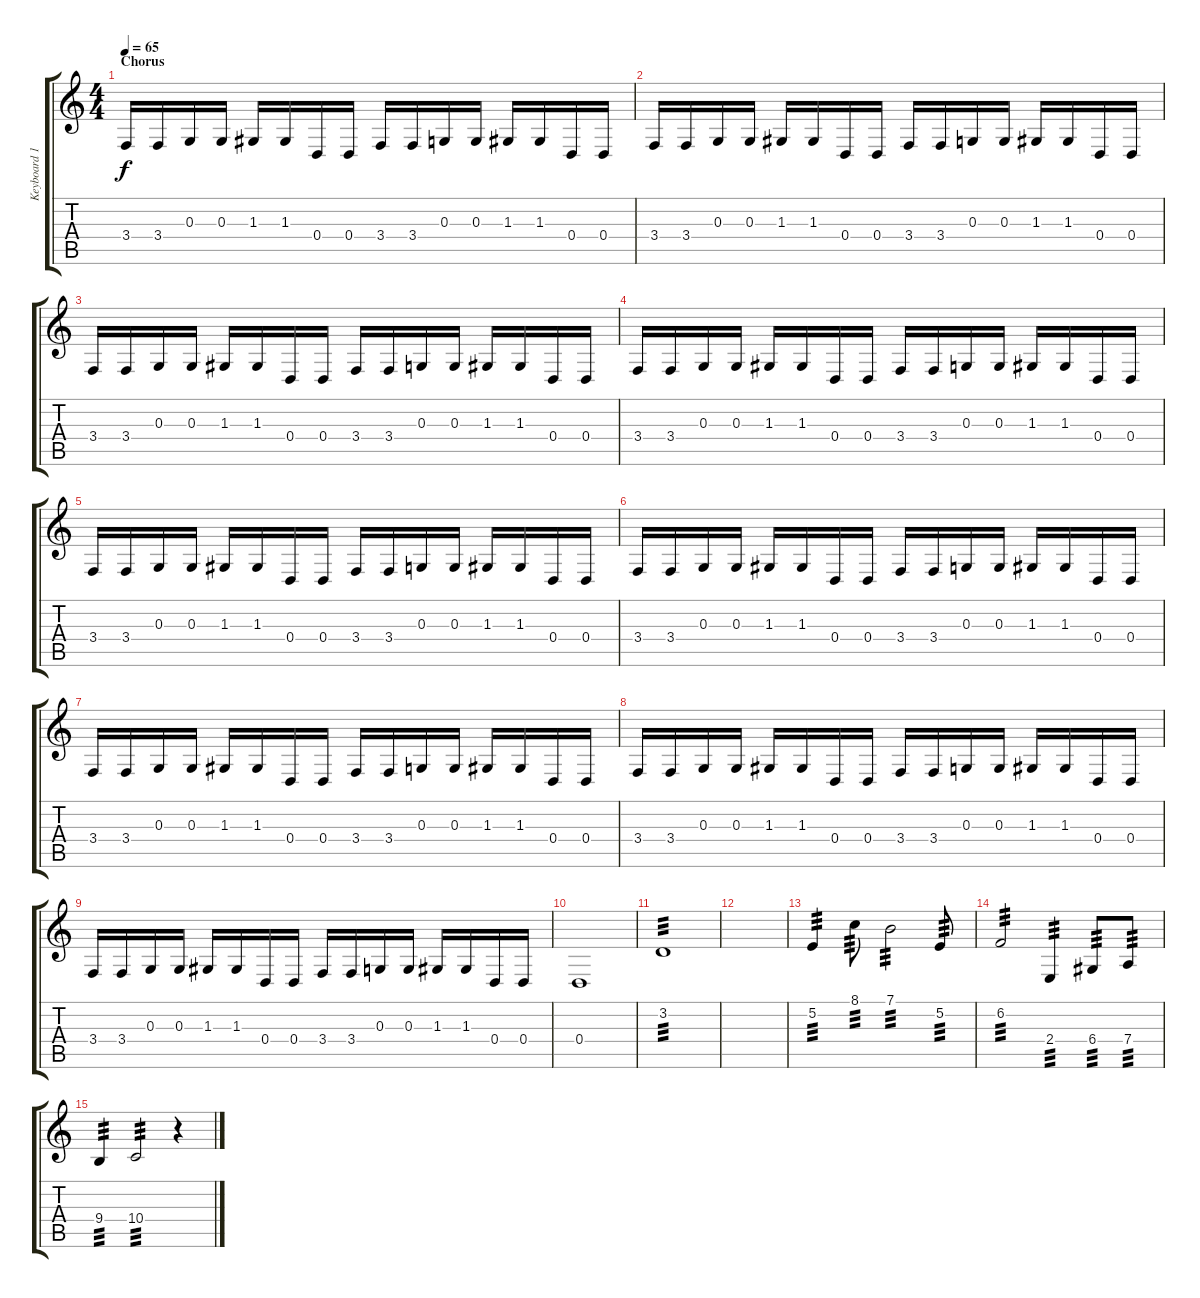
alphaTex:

\track ("Keyboard 1" "Keyboard 1") {instrument lead1square}
\staff {score tabs}
\tuning (E4 B3 G3 D3 A2 E2) {hide}
\ts (4 4)
\section ("" "Chorus")
\tempo 65
\clef g2
\ks c
3.4.16{dy f} 3.4.16 0.3.16 0.3.16 1.3.16 1.3.16 0.4.16 0.4.16 3.4.16 3.4.16 0.3.16 0.3.16 1.3.16 1.3.16 0.4.16 0.4.16 |
3.4.16 3.4.16 0.3.16 0.3.16 1.3.16 1.3.16 0.4.16 0.4.16 3.4.16 3.4.16 0.3.16 0.3.16 1.3.16 1.3.16 0.4.16 0.4.16 |
3.4.16 3.4.16 0.3.16 0.3.16 1.3.16 1.3.16 0.4.16 0.4.16 3.4.16 3.4.16 0.3.16 0.3.16 1.3.16 1.3.16 0.4.16 0.4.16 |
3.4.16 3.4.16 0.3.16 0.3.16 1.3.16 1.3.16 0.4.16 0.4.16 3.4.16 3.4.16 0.3.16 0.3.16 1.3.16 1.3.16 0.4.16 0.4.16 |
3.4.16 3.4.16 0.3.16 0.3.16 1.3.16 1.3.16 0.4.16 0.4.16 3.4.16 3.4.16 0.3.16 0.3.16 1.3.16 1.3.16 0.4.16 0.4.16 |
3.4.16 3.4.16 0.3.16 0.3.16 1.3.16 1.3.16 0.4.16 0.4.16 3.4.16 3.4.16 0.3.16 0.3.16 1.3.16 1.3.16 0.4.16 0.4.16 |
3.4.16 3.4.16 0.3.16 0.3.16 1.3.16 1.3.16 0.4.16 0.4.16 3.4.16 3.4.16 0.3.16 0.3.16 1.3.16 1.3.16 0.4.16 0.4.16 |
3.4.16 3.4.16 0.3.16 0.3.16 1.3.16 1.3.16 0.4.16 0.4.16 3.4.16 3.4.16 0.3.16 0.3.16 1.3.16 1.3.16 0.4.16 0.4.16 |
3.4.16 3.4.16 0.3.16 0.3.16 1.3.16 1.3.16 0.4.16 0.4.16 3.4.16 3.4.16 0.3.16 0.3.16 1.3.16 1.3.16 0.4.16 0.4.16 |
0.4.1 |
3.2.1{tp 3} |
|
5.2.4{tp 3 volume 8} 8.1.8{tp 3} 7.1.2{tp 3} 5.2.8{tp 3} |
6.2.2{tp 3} 2.4.4{tp 3} 6.4.8{tp 3} 7.4.8{tp 3} |
9.4.4{tp 3} 10.4.2{tp 3 volume 0} r.4
